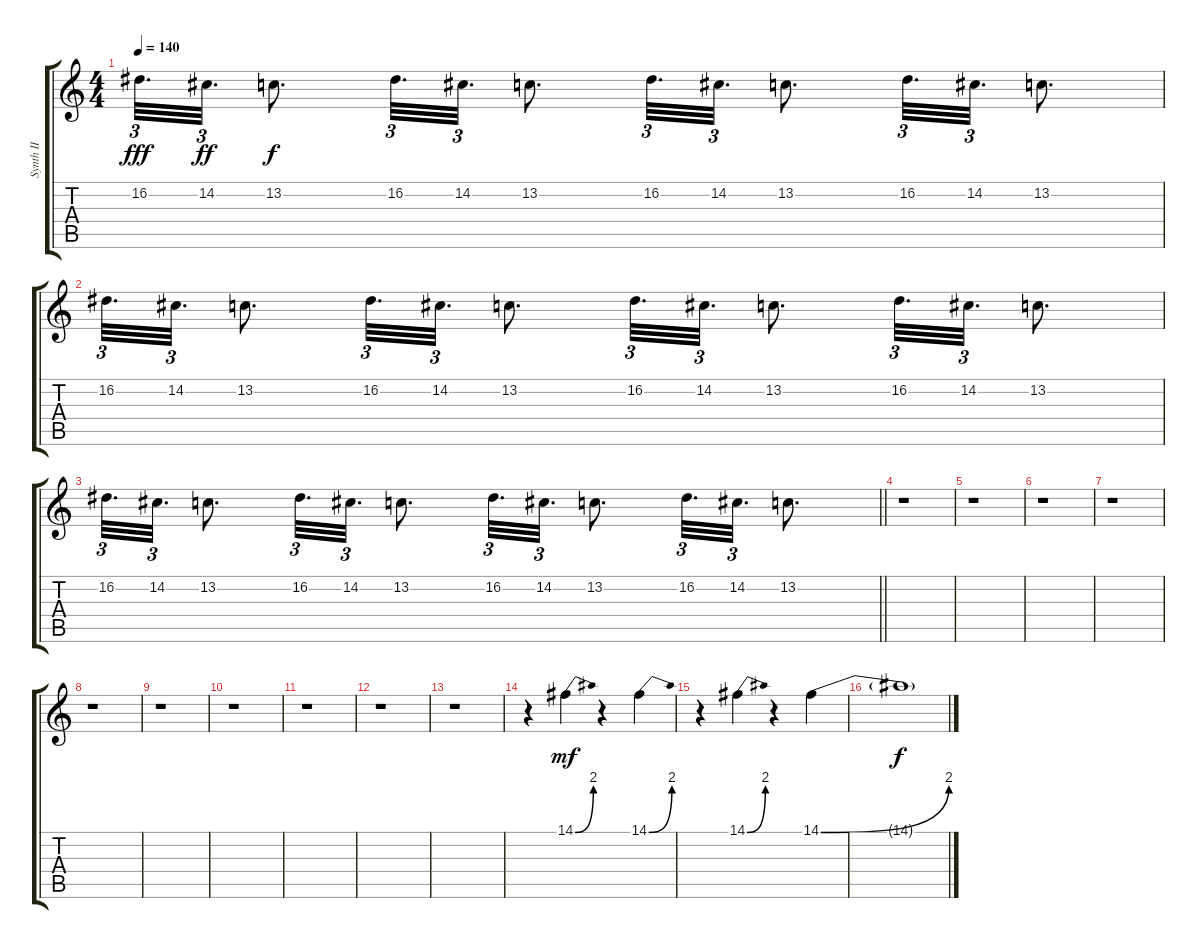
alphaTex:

\track ("Synth II" "Synth II") {instrument fx4atmosphere}
\staff {score tabs}
\tuning (E4 B3 G3 D3 A2 E2) {hide}
\ts (4 4)
\tempo 140
\clef g2
\ks c
16.2.32{d tu (3 2) dy fff balance 16 instrument flute} 14.2.32{d tu (3 2) dy ff} 13.2.8{d dy f} 16.2.32{d tu (3 2) volume 9} 14.2.32{d tu (3 2)} 13.2.8{d} 16.2.32{d tu (3 2) volume 13 balance 0} 14.2.32{d tu (3 2)} 13.2.8{d} 16.2.32{d tu (3 2) volume 9} 14.2.32{d tu (3 2)} 13.2.8{d} |
16.2.32{d tu (3 2) balance 16 instrument flute} 14.2.32{d tu (3 2)} 13.2.8{d} 16.2.32{d tu (3 2) volume 9} 14.2.32{d tu (3 2)} 13.2.8{d} 16.2.32{d tu (3 2) volume 13 balance 0} 14.2.32{d tu (3 2)} 13.2.8{d} 16.2.32{d tu (3 2) volume 9} 14.2.32{d tu (3 2)} 13.2.8{d} |
\barLineRight lightlight
16.2.32{d tu (3 2) balance 16 instrument flute} 14.2.32{d tu (3 2)} 13.2.8{d} 16.2.32{d tu (3 2) volume 9} 14.2.32{d tu (3 2)} 13.2.8{d} 16.2.32{d tu (3 2) volume 13 balance 0} 14.2.32{d tu (3 2)} 13.2.8{d} 16.2.32{d tu (3 2) volume 9} 14.2.32{d tu (3 2)} 13.2.8{d} |
r.1 |
r.1 |
r.1 |
r.1 |
r.1 |
r.1 |
r.1 |
r.1 |
r.1 |
r.1 |
r.4 14.1{be (bend 0 0 60 8)}.4{dy mf volume 12 balance 16} r.4 14.1{be (bend 0 0 60 8)}.4{balance 16} |
r.4 14.1{be (bend 0 0 60 8)}.4{volume 11 balance 16} r.4 14.1{be (bend 0 0 60 8)}.4{volume 5 balance 16} |
14.1{t}.1{dy f}
